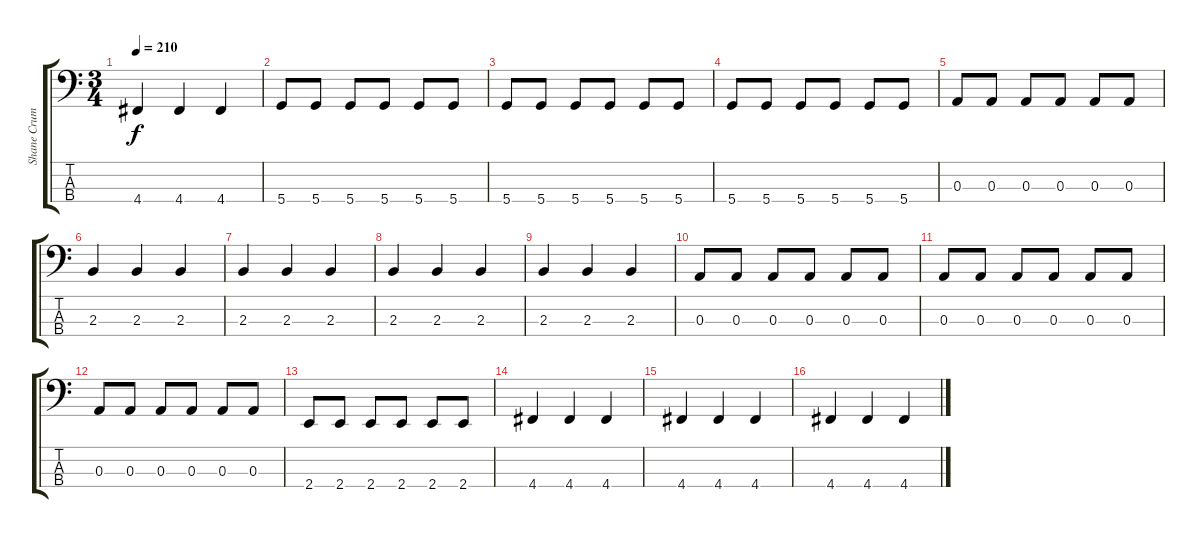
\track ("Shane Crump - Bass" "Shane Crum") {instrument electricbassfinger}
\staff {score tabs}
\tuning (G2 D2 A1 D1) {hide}
\ts (3 4)
\tempo 210
\clef f4
\ks c
4.4.4{dy f} 4.4.4 4.4.4 |
5.4.8 5.4.8 5.4.8 5.4.8 5.4.8 5.4.8 |
5.4.8 5.4.8 5.4.8 5.4.8 5.4.8 5.4.8 |
5.4.8 5.4.8 5.4.8 5.4.8 5.4.8 5.4.8 |
0.3.8 0.3.8 0.3.8 0.3.8 0.3.8 0.3.8 |
2.3.4 2.3.4 2.3.4 |
2.3.4 2.3.4 2.3.4 |
2.3.4 2.3.4 2.3.4 |
2.3.4 2.3.4 2.3.4 |
0.3.8 0.3.8 0.3.8 0.3.8 0.3.8 0.3.8 |
0.3.8 0.3.8 0.3.8 0.3.8 0.3.8 0.3.8 |
0.3.8 0.3.8 0.3.8 0.3.8 0.3.8 0.3.8 |
2.4.8 2.4.8 2.4.8 2.4.8 2.4.8 2.4.8 |
4.4.4 4.4.4 4.4.4 |
4.4.4 4.4.4 4.4.4 |
4.4.4 4.4.4 4.4.4
